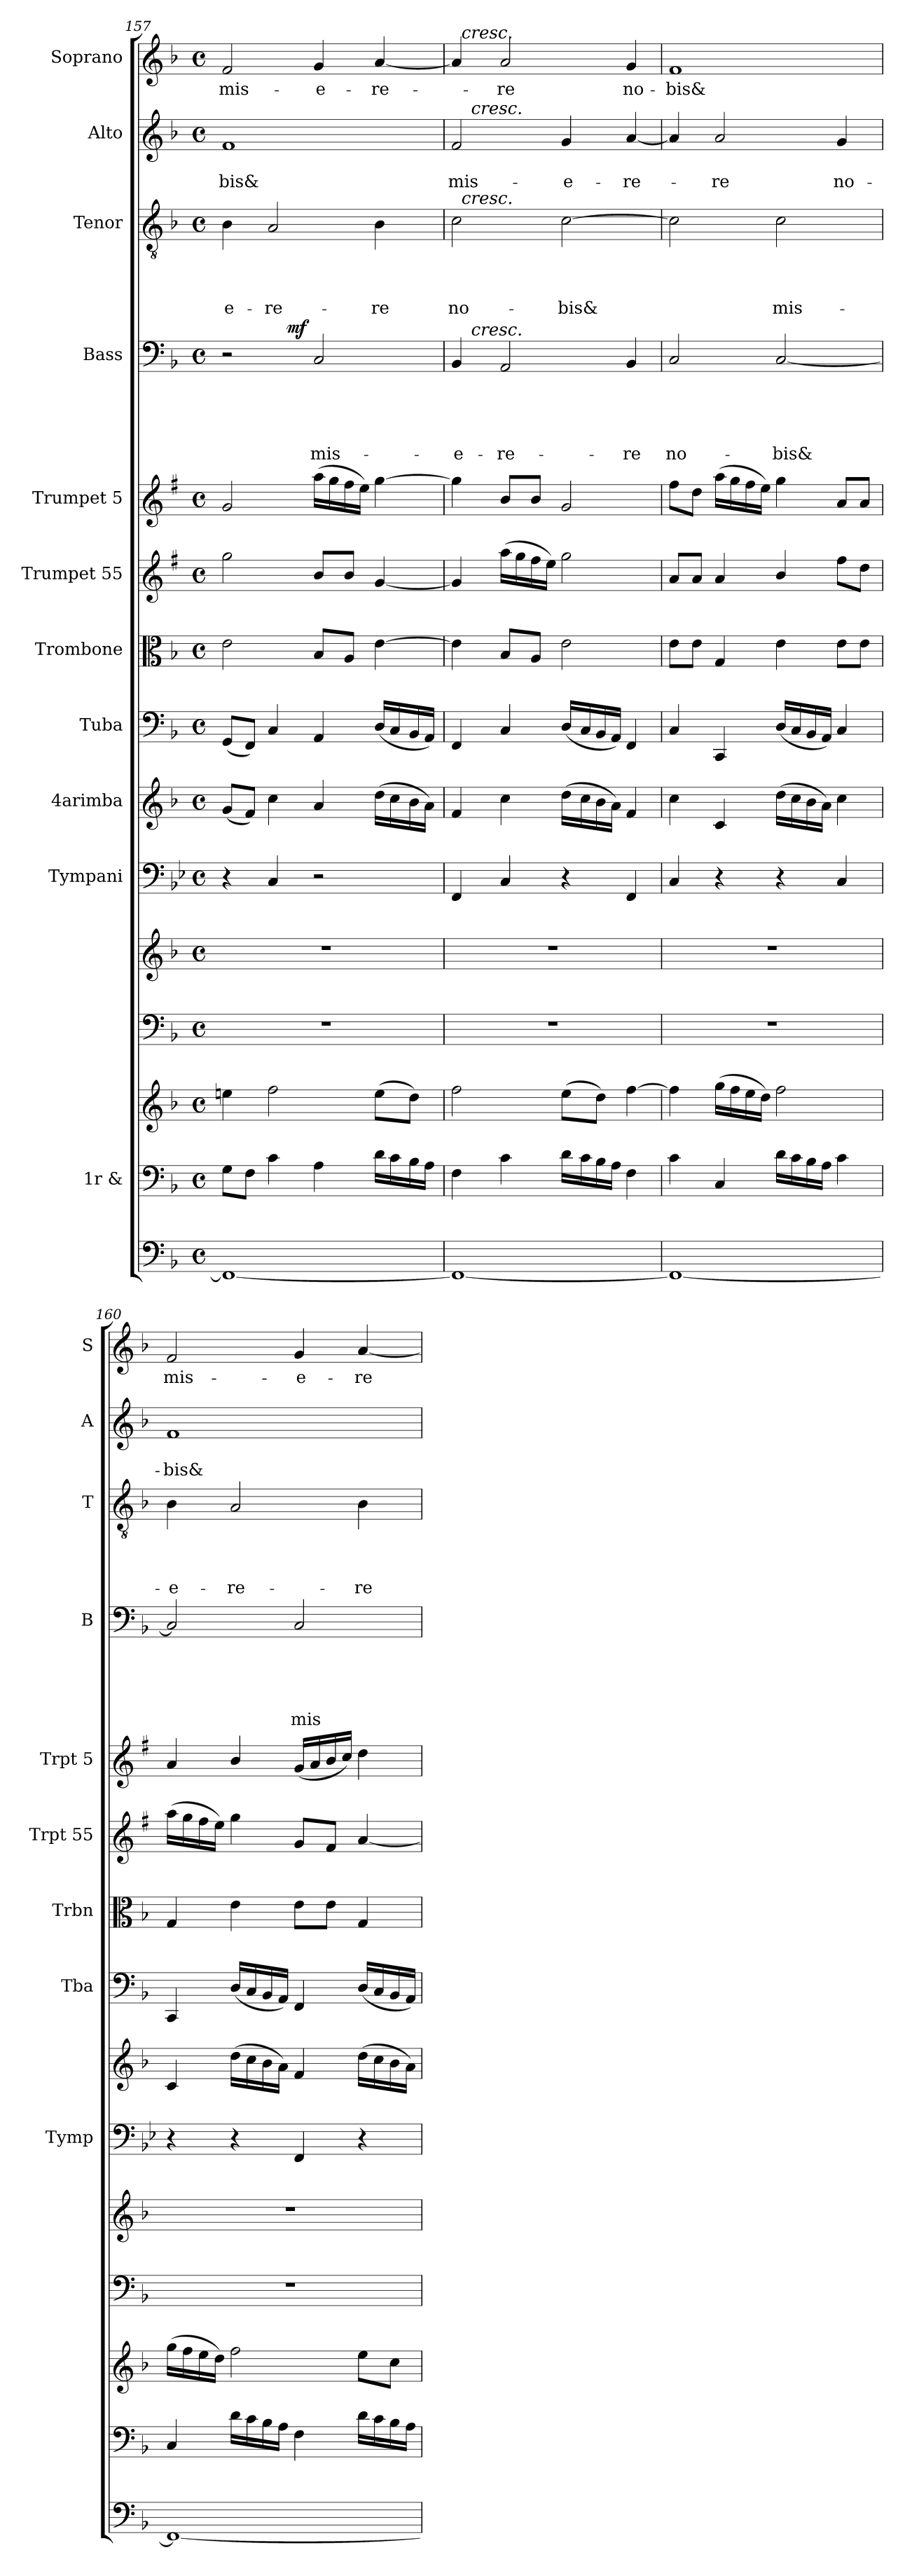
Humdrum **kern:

**kern	**kern	**kern	**kern	**kern	**kern	**kern	**kern	**kern	**kern	**kern	**kern	**text	**text	**text	**text	**text	**dynam	**kern	**text	**text	**text	**text	**kern	**text	**text	**kern	**text
*part14	*part13	*part13	*part12	*part11	*part10	*part9	*part8	*part7	*part6	*part5	*part4	*part4	*part4	*part4	*part4	*part4	*part4	*part3	*part3	*part3	*part3	*part3	*part2	*part2	*part2	*part1	*part1
*staff15	*staff14	*staff13	*staff12	*staff11	*staff10	*staff9	*staff8	*staff7	*staff6	*staff5	*staff4	*staff4	*staff4	*staff4	*staff4	*staff4	*staff4	*staff3	*staff3	*staff3	*staff3	*staff3	*staff2	*staff2	*staff2	*staff1	*staff1
*	*I"1r &	*	*	*	*I"Tympani	*I"4arimba	*I"Tuba	*I"Trombone	*I"Trumpet 55	*I"Trumpet 5	*I"Bass	*	*	*	*	*	*	*I"Tenor	*	*	*	*	*I"Alto	*	*	*I"Soprano	*
*	*	*	*	*	*I'Tymp	*	*I'Tba	*I'Trbn	*I'Trpt 55	*I'Trpt 5	*I'B	*	*	*	*	*	*	*I'T	*	*	*	*	*I'A	*	*	*I'S	*
*clefF4	*clefF4	*clefG2	*clefF4	*clefG2	*clefF4	*clefG2	*clefF4	*clefC3	*clefG2	*clefG2	*clefF4	*	*	*	*	*	*	*clefGv2	*	*	*	*	*clefG2	*	*	*clefG2	*
*	*	*	*	*	*	*	*	*	*ITrd1c2	*ITrd1c2	*	*	*	*	*	*	*	*	*	*	*	*	*	*	*	*	*
*k[b-]	*k[b-]	*k[b-]	*k[b-]	*k[b-]	*k[b-e-]	*k[b-]	*k[b-]	*k[b-]	*k[b-]	*k[b-]	*k[b-]	*	*	*	*	*	*	*k[b-]	*	*	*	*	*k[b-]	*	*	*k[b-]	*
*F:	*F:	*F:	*F:	*F:	*B-:	*F:	*F:	*F:	*F:	*F:	*F:	*	*	*	*	*	*	*F:	*	*	*	*	*F:	*	*	*F:	*
*M4/4	*M4/4	*M4/4	*M4/4	*M4/4	*M4/4	*M4/4	*M4/4	*M4/4	*M4/4	*M4/4	*M4/4	*	*	*	*	*	*	*M4/4	*	*	*	*	*M4/4	*	*	*M4/4	*
*met(c)	*met(c)	*met(c)	*met(c)	*met(c)	*met(c)	*met(c)	*met(c)	*met(c)	*met(c)	*met(c)	*met(c)	*	*	*	*	*	*	*met(c)	*	*	*	*	*met(c)	*	*	*met(c)	*
=157	=157	=157	=157	=157	=157	=157	=157	=157	=157	=157	=157	=157	=157	=157	=157	=157	=157	=157	=157	=157	=157	=157	=157	=157	=157	=157	=157
!	!	!	!	!	!	!	!	!	!	!	!	!	!	!	!	!	!	!	!	!	!	!LO:LY:b	!	!	!LO:LY:b	!	!LO:LY:b
*	*	*	*	*	*	*	*	*	*	*	*^	*	*	*	*	*	*	*	*	*	*	*	*	*	*	*	*
1FF_	8G\L	4een\	1r	1r	4r	(<8g/L	(<8GG/L	2e\	2ff\	2f/	2r	4ryy	.	.	.	.	.	.	4B-\	.	.	.	-e-	1f	.	-bis&	2f/	mis-
.	8F\J	.	.	.	.	8f/J)	8FF/J)	.	.	.	.	.	.	.	.	.	.	.	.	.	.	.	.	.	.	.	.	.
!	!	!	!	!	!	!	!	!	!	!	!	!	!	!	!	!	!	!	!	!	!	!	!LO:LY:b	!	!	!	!	!
.	4c\	2ff\	.	.	4C/	4cc\	4C/	.	.	.	.	16.ryy	.	.	.	.	.	.	2A/	.	.	.	-re-	.	.	.	.	.
!	!	!	!	!	!	!	!	!	!	!	!	!	!	!	!	!	!	!LO:DY:a	!	!	!	!	!	!	!	!	!	!
.	.	.	.	.	.	.	.	.	.	.	.	2ryy	.	.	.	.	.	mf	.	.	.	.	.	.	.	.	.	.
!	!	!	!	!	!	!	!	!	!	!	!	!	!	!	!	!	!LO:LY:b	!	!	!	!	!	!	!	!	!	!	!LO:LY:b
.	4A\	.	.	.	2r	4a/	4AA/	8B-/L	8a/L	(>16gg\LL	2C/	.	.	.	.	.	mis-	.	.	.	.	.	.	.	.	.	4g/	-e-
.	.	.	.	.	.	.	.	.	.	16ff\	.	.	.	.	.	.	.	.	.	.	.	.	.	.	.	.	.	.
.	.	.	.	.	.	.	.	8A/J	8a/J	16ee\	.	.	.	.	.	.	.	.	.	.	.	.	.	.	.	.	.	.
.	.	.	.	.	.	.	.	.	.	16dd\JJ)	.	.	.	.	.	.	.	.	.	.	.	.	.	.	.	.	.	.
!	!	!	!	!	!	!	!	!	!	!	!	!	!	!	!	!	!	!	!	!	!	!	!LO:LY:b	!	!	!	!	!LO:LY:b
.	16d\LL	(>8ee\L	.	.	.	(>16dd\LL	(<16D/LL	[>4e\	[<4f/	[>4ff\	.	.	.	.	.	.	.	.	4B-\	.	.	.	-re	.	.	.	[<4a/	-re-
.	16c\	.	.	.	.	16cc\	16C/	.	.	.	.	.	.	.	.	.	.	.	.	.	.	.	.	.	.	.	.	.
.	.	.	.	.	.	.	.	.	.	.	.	8ryy	.	.	.	.	.	.	.	.	.	.	.	.	.	.	.	.
.	16B-\	8dd\J)	.	.	.	16b-\	16BB-/	.	.	.	.	.	.	.	.	.	.	.	.	.	.	.	.	.	.	.	.	.
.	16A\JJ	.	.	.	.	16a\JJ)	16AA/JJ)	.	.	.	.	.	.	.	.	.	.	.	.	.	.	.	.	.	.	.	.	.
.	.	.	.	.	.	.	.	.	.	.	.	32ryy	.	.	.	.	.	.	.	.	.	.	.	.	.	.	.	.
=158	=158	=158	=158	=158	=158	=158	=158	=158	=158	=158	=158	=158	=158	=158	=158	=158	=158	=158	=158	=158	=158	=158	=158	=158	=158	=158	=158	=158
!	!	!	!	!	!	!	!	!	!	!	!	!	!	!	!	!	!LO:LY:b	!	!	!	!	!	!LO:LY:b	!	!	!LO:LY:b	!	!
*	*	*	*	*	*	*	*	*	*	*	*	*	*	*	*	*	*	*	*^	*	*	*	*	*^	*	*	*^	*
1FF_	4F\	2ff\	1r	1r	4FF/	4f/	4FF/	4e\]	4f/]	4ff\]	4BB-/	16ryy	.	.	.	.	-e-	.	2c\	32ryy	.	.	.	no-	2f/	16ryy	.	mis-	4a/]	32ryy	.
!	!	!	!	!	!	!	!	!	!	!	!	!	!	!	!	!	!	!	!	!	!	!	!	!	!	!	!	!	!	!LO:TX:a:i:t=cresc.	!
!	!	!	!	!	!	!	!	!	!	!	!	!	!	!	!	!	!	!	!	!LO:TX:a:i:t=cresc.	!	!	!	!	!	!	!	!	!	!	!
.	.	.	.	.	.	.	.	.	.	.	.	.	.	.	.	.	.	.	.	2ryy	.	.	.	.	.	.	.	.	.	2ryy	.
!	!	!	!	!	!	!	!	!	!	!	!	!	!	!	!	!	!	!	!	!	!	!	!	!	!	!LO:TX:a:i:t=cresc.	!	!	!	!	!
!	!	!	!	!	!	!	!	!	!	!	!	!LO:TX:a:i:t=cresc.	!	!	!	!	!	!	!	!	!	!	!	!	!	!	!	!	!	!	!
.	.	.	.	.	.	.	.	.	.	.	.	2...ryy	.	.	.	.	.	.	.	.	.	.	.	.	.	2...ryy	.	.	.	.	.
!	!	!	!	!	!	!	!	!	!	!	!	!	!	!	!	!	!LO:LY:b	!	!	!	!	!	!	!	!	!	!	!	!	!	!LO:LY:b
.	4c\	.	.	.	4C/	4cc\	4C/	8B-/L	(>16gg\LL	8a/L	2AA/	.	.	.	.	.	-re-	.	.	.	.	.	.	.	.	.	.	.	2a/	.	-re
.	.	.	.	.	.	.	.	.	16ff\	.	.	.	.	.	.	.	.	.	.	.	.	.	.	.	.	.	.	.	.	.	.
.	.	.	.	.	.	.	.	8A/J	16ee\	8a/J	.	.	.	.	.	.	.	.	.	.	.	.	.	.	.	.	.	.	.	.	.
.	.	.	.	.	.	.	.	.	16dd\JJ)	.	.	.	.	.	.	.	.	.	.	.	.	.	.	.	.	.	.	.	.	.	.
!	!	!	!	!	!	!	!	!	!	!	!	!	!	!	!	!	!	!	!	!	!	!	!	!LO:LY:b	!	!	!	!LO:LY:b	!	!	!
.	16d\LL	(>8ee\L	.	.	4r	(>16dd\LL	(<16D/LL	2e\	2ff\	2f/	.	.	.	.	.	.	.	.	[>2c\	.	.	.	.	-bis&	4g/	.	.	-e-	.	.	.
.	.	.	.	.	.	.	.	.	.	.	.	.	.	.	.	.	.	.	.	4...ryy	.	.	.	.	.	.	.	.	.	4...ryy	.
.	16c\	.	.	.	.	16cc\	16C/	.	.	.	.	.	.	.	.	.	.	.	.	.	.	.	.	.	.	.	.	.	.	.	.
.	16B-\	8dd\J)	.	.	.	16b-\	16BB-/	.	.	.	.	.	.	.	.	.	.	.	.	.	.	.	.	.	.	.	.	.	.	.	.
.	16A\JJ	.	.	.	.	16a\JJ)	16AA/JJ)	.	.	.	.	.	.	.	.	.	.	.	.	.	.	.	.	.	.	.	.	.	.	.	.
!	!	!	!	!	!	!	!	!	!	!	!	!	!	!	!	!	!LO:LY:b	!	!	!	!	!	!	!	!	!	!	!LO:LY:b	!	!	!LO:LY:b
.	4F\	[>4ff\	.	.	4FF/	4f/	4FF/	.	.	.	4BB-/	.	.	.	.	.	-re	.	.	.	.	.	.	.	[<4a/	.	.	-re-	4g/	.	no-
=159	=159	=159	=159	=159	=159	=159	=159	=159	=159	=159	=159	=159	=159	=159	=159	=159	=159	=159	=159	=159	=159	=159	=159	=159	=159	=159	=159	=159	=159	=159	=159
!	!	!	!	!	!	!	!	!	!	!	!	!	!	!	!	!	!LO:LY:b	!	!	!	!	!	!	!	!	!	!	!	!	!	!LO:LY:b
*	*	*	*	*	*	*	*	*	*	*	*v	*v	*	*	*	*	*	*	*	*	*	*	*	*	*v	*v	*	*	*v	*v	*
*	*	*	*	*	*	*	*	*	*	*	*	*	*	*	*	*	*	*v	*v	*	*	*	*	*	*	*	*	*
1FF_	4c\	4ff\]	1r	1r	4C/	4cc\	4C/	8e\L	8g/L	8ee\L	2C/	.	.	.	.	no-	.	2c\]	.	.	.	.	4a/]	.	.	1f	-bis&
.	.	.	.	.	.	.	.	8e\J	8g/J	8cc\J	.	.	.	.	.	.	.	.	.	.	.	.	.	.	.	.	.
!	!	!	!	!	!	!	!	!	!	!	!	!	!	!	!	!	!	!	!	!	!	!	!	!	!LO:LY:b	!	!
.	4C/	(>16gg\LL	.	.	4r	4c/	4CC/	4G/	4g/	(>16gg\LL	.	.	.	.	.	.	.	.	.	.	.	.	2a/	.	-re	.	.
.	.	16ff\	.	.	.	.	.	.	.	16ff\	.	.	.	.	.	.	.	.	.	.	.	.	.	.	.	.	.
.	.	16ee\	.	.	.	.	.	.	.	16ee\	.	.	.	.	.	.	.	.	.	.	.	.	.	.	.	.	.
.	.	16dd\JJ)	.	.	.	.	.	.	.	16dd\JJ)	.	.	.	.	.	.	.	.	.	.	.	.	.	.	.	.	.
!	!	!	!	!	!	!	!	!	!	!	!	!	!	!	!	!LO:LY:b	!	!	!	!	!	!LO:LY:b	!	!	!	!	!
.	16d\LL	2ff\	.	.	4r	(>16dd\LL	(<16D/LL	4e\	4a/	4ff\	[<2C/	.	.	.	.	-bis&	.	2c\	.	.	.	mis-	.	.	.	.	.
.	16c\	.	.	.	.	16cc\	16C/	.	.	.	.	.	.	.	.	.	.	.	.	.	.	.	.	.	.	.	.
.	16B-\	.	.	.	.	16b-\	16BB-/	.	.	.	.	.	.	.	.	.	.	.	.	.	.	.	.	.	.	.	.
.	16A\JJ	.	.	.	.	16a\JJ)	16AA/JJ)	.	.	.	.	.	.	.	.	.	.	.	.	.	.	.	.	.	.	.	.
!	!	!	!	!	!	!	!	!	!	!	!	!	!	!	!	!	!	!	!	!	!	!	!	!	!LO:LY:b	!	!
.	4c\	.	.	.	4C/	4cc\	4C/	8e\L	8ee\L	8g/L	.	.	.	.	.	.	.	.	.	.	.	.	4g/	.	no-	.	.
.	.	.	.	.	.	.	.	8e\J	8cc\J	8g/J	.	.	.	.	.	.	.	.	.	.	.	.	.	.	.	.	.
=160	=160	=160	=160	=160	=160	=160	=160	=160	=160	=160	=160	=160	=160	=160	=160	=160	=160	=160	=160	=160	=160	=160	=160	=160	=160	=160	=160
!	!	!	!	!	!	!	!	!	!	!	!	!	!	!	!	!	!	!	!	!	!	!LO:LY:b	!	!	!LO:LY:b	!	!LO:LY:b
1FF_	4C/	(>16gg\LL	1r	1r	4r	4c/	4CC/	4G/	(>16gg\LL	4g/	2C/]	.	.	.	.	.	.	4B-\	.	.	.	-e-	1f	.	-bis&	2f/	mis-
.	.	16ff\	.	.	.	.	.	.	16ff\	.	.	.	.	.	.	.	.	.	.	.	.	.	.	.	.	.	.
.	.	16ee\	.	.	.	.	.	.	16ee\	.	.	.	.	.	.	.	.	.	.	.	.	.	.	.	.	.	.
.	.	16dd\JJ)	.	.	.	.	.	.	16dd\JJ)	.	.	.	.	.	.	.	.	.	.	.	.	.	.	.	.	.	.
!	!	!	!	!	!	!	!	!	!	!	!	!	!	!	!	!	!	!	!	!	!	!LO:LY:b	!	!	!	!	!
.	16d\LL	2ff\	.	.	4r	(>16dd\LL	(<16D/LL	4e\	4ff\	4a/	.	.	.	.	.	.	.	2A/	.	.	.	-re-	.	.	.	.	.
.	16c\	.	.	.	.	16cc\	16C/	.	.	.	.	.	.	.	.	.	.	.	.	.	.	.	.	.	.	.	.
.	16B-\	.	.	.	.	16b-\	16BB-/	.	.	.	.	.	.	.	.	.	.	.	.	.	.	.	.	.	.	.	.
.	16A\JJ	.	.	.	.	16a\JJ)	16AA/JJ)	.	.	.	.	.	.	.	.	.	.	.	.	.	.	.	.	.	.	.	.
!	!	!	!	!	!	!	!	!	!	!	!	!	!	!	!	!LO:LY:b	!	!	!	!	!	!	!	!	!	!	!LO:LY:b
.	4F\	.	.	.	4FF/	4f/	4FF/	8e\L	8f/L	(<16f/LL	2C/	.	.	.	.	mis-	.	.	.	.	.	.	.	.	.	4g/	-e-
.	.	.	.	.	.	.	.	.	.	16g/	.	.	.	.	.	.	.	.	.	.	.	.	.	.	.	.	.
.	.	.	.	.	.	.	.	8e\J	8e/J	16a/	.	.	.	.	.	.	.	.	.	.	.	.	.	.	.	.	.
.	.	.	.	.	.	.	.	.	.	16b-/JJ)	.	.	.	.	.	.	.	.	.	.	.	.	.	.	.	.	.
!	!	!	!	!	!	!	!	!	!	!	!	!	!	!	!	!	!	!	!	!	!	!LO:LY:b	!	!	!	!	!LO:LY:b
.	16d\LL	8ee\L	.	.	4r	(>16dd\LL	(<16D/LL	4G/	[<4g/	4cc\	.	.	.	.	.	.	.	4B-\	.	.	.	-re	.	.	.	[<4a/	-re-
.	16c\	.	.	.	.	16cc\	16C/	.	.	.	.	.	.	.	.	.	.	.	.	.	.	.	.	.	.	.	.
.	16B-\	8cc\J	.	.	.	16b-\	16BB-/	.	.	.	.	.	.	.	.	.	.	.	.	.	.	.	.	.	.	.	.
.	16A\JJ	.	.	.	.	16a\JJ)	16AA/JJ)	.	.	.	.	.	.	.	.	.	.	.	.	.	.	.	.	.	.	.	.
=	=	=	=	=	=	=	=	=	=	=	=	=	=	=	=	=	=	=	=	=	=	=	=	=	=	=	=
*-	*-	*-	*-	*-	*-	*-	*-	*-	*-	*-	*-	*-	*-	*-	*-	*-	*-	*-	*-	*-	*-	*-	*-	*-	*-	*-	*-
